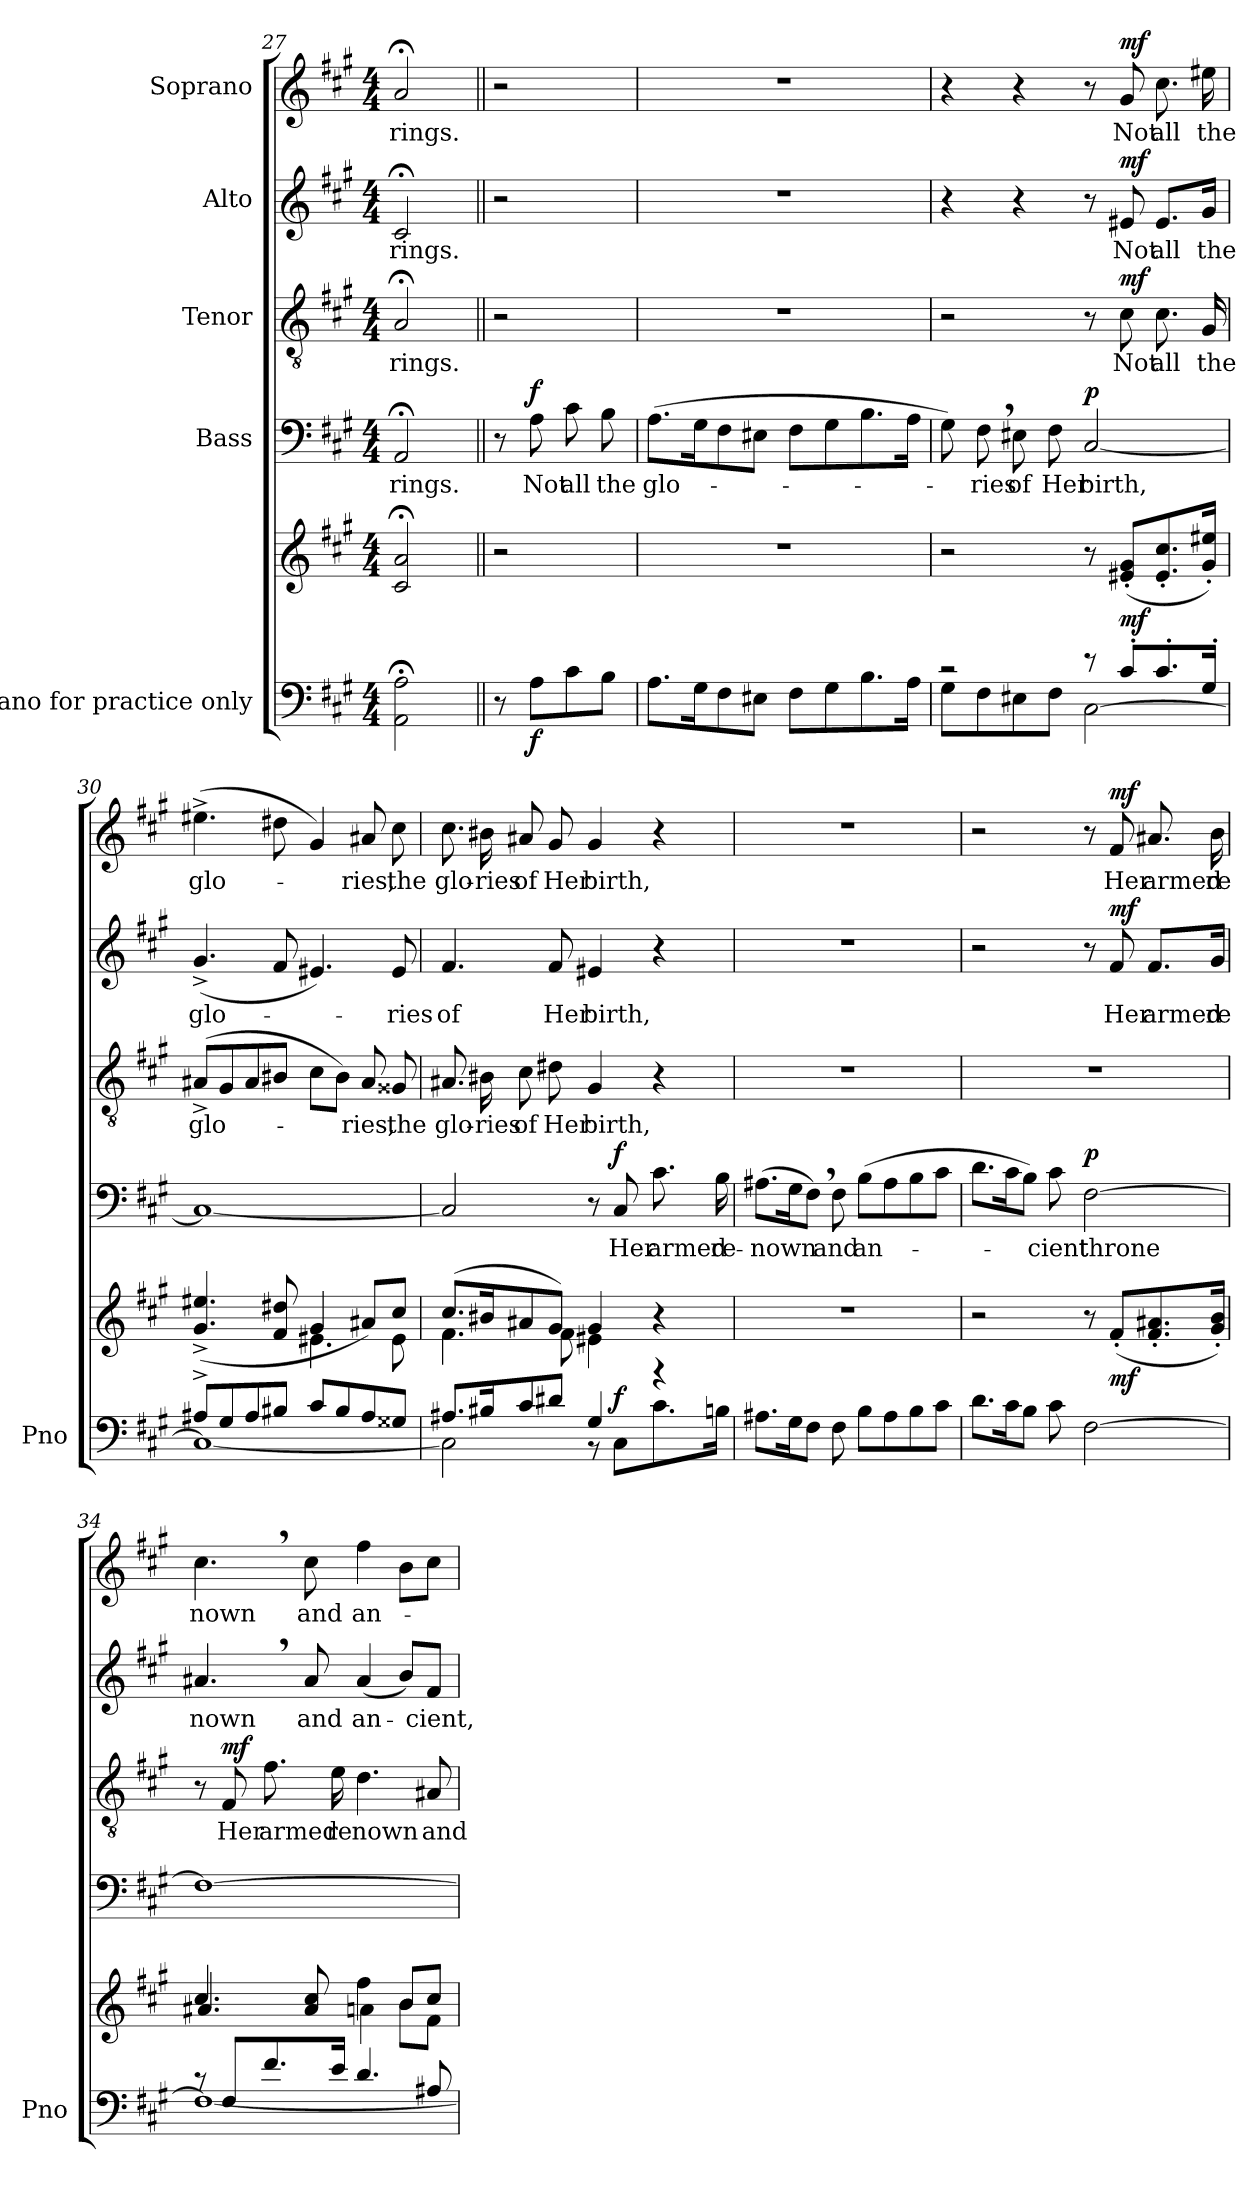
**kern	**kern	**dynam	**kern	**text	**dynam	**kern	**text	**dynam	**kern	**text	**dynam	**kern	**text	**dynam
*part5	*part5	*part5	*part4	*part4	*part4	*part3	*part3	*part3	*part2	*part2	*part2	*part1	*part1	*part1
*staff6	*staff5	*staff5/6	*staff4	*staff4	*staff4	*staff3	*staff3	*staff3	*staff2	*staff2	*staff2	*staff1	*staff1	*staff1
*I"Piano for practice only	*	*	*I"Bass	*	*	*I"Tenor	*	*	*I"Alto	*	*	*I"Soprano	*	*
*I'Pno	*	*	*	*	*	*	*	*	*	*	*	*	*	*
*clefF4	*clefG2	*	*clefF4	*	*	*clefGv2	*	*	*clefG2	*	*	*clefG2	*	*
*k[f#c#g#]	*k[f#c#g#]	*	*k[f#c#g#]	*	*	*k[f#c#g#]	*	*	*k[f#c#g#]	*	*	*k[f#c#g#]	*	*
*M4/4	*M4/4	*	*M4/4	*	*	*M4/4	*	*	*M4/4	*	*	*M4/4	*	*
=27	=27	=27	=27	=27	=27	=27	=27	=27	=27	=27	=27	=27	=27	=27
2AA\;< 2A\;<	2c#/;< 2a/;<	.	2AA;</	rings.	.	2A;</	rings.	.	2c#;</	rings.	.	2a;</	rings.	.
=27X1||	=27X1||	=27X1||	=27X1||	=27X1||	=27X1||	=27X1||	=27X1||	=27X1||	=27X1||	=27X1||	=27X1||	=27X1||	=27X1||	=27X1||
8r	2r	.	8r	.	.	2r	.	.	2r	.	.	2r	.	.
!	!	!LO:DY:b=2	!	!	!LO:DY:a	!	!	!	!	!	!	!	!	!
8A\L	.	f	8A\	Not	f	.	.	.	.	.	.	.	.	.
8c#\	.	.	8c#\	all	.	.	.	.	.	.	.	.	.	.
8B\J	.	.	8B\	the	.	.	.	.	.	.	.	.	.	.
=28	=28	=28	=28	=28	=28	=28	=28	=28	=28	=28	=28	=28	=28	=28
8.A\L	1r	.	(8.A\L	glo-	.	1r	.	.	1r	.	.	1r	.	.
16G#\K	.	.	16G#\K	.	.	.	.	.	.	.	.	.	.	.
8F#\	.	.	8F#\	.	.	.	.	.	.	.	.	.	.	.
8E#X\J	.	.	8E#X\J	.	.	.	.	.	.	.	.	.	.	.
8F#\L	.	.	8F#\L	.	.	.	.	.	.	.	.	.	.	.
8G#\	.	.	8G#\	.	.	.	.	.	.	.	.	.	.	.
8.B\	.	.	8.B\	.	.	.	.	.	.	.	.	.	.	.
16A\Jk	.	.	16A\Jk	.	.	.	.	.	.	.	.	.	.	.
=29	=29	=29	=29	=29	=29	=29	=29	=29	=29	=29	=29	=29	=29	=29
*^	*	*	*	*	*	*	*	*	*	*	*	*	*	*
*	*^	*	*	*	*	*	*	*	*	*	*	*	*	*	*
2r	8G#\L	2ryy	2r	.	8G#\)	.	.	2r	.	.	4r	.	.	4r	.	.
.	8F#\	.	.	.	8F#,\	-ries	.	.	.	.	.	.	.	.	.	.
.	8E#X\	.	.	.	8E#X\	of	.	.	.	.	4r	.	.	4r	.	.
.	8F#\J	.	.	.	8F#\	Her	.	.	.	.	.	.	.	.	.	.
!	!	!	!	!	!	!	!LO:DY:a	!	!	!	!	!	!	!	!	!
8r	2ryy	[2C#\	8r	.	[2C#/	birth,	p	8r	.	.	8r	.	.	8r	.	.
!	!	!	!	!LO:DY:b	!	!	!	!	!	!LO:DY:a	!	!	!LO:DY:a	!	!	!LO:DY:a
8c#'/L	.	.	(>8e#X/' 8g#/'L	mf	.	.	.	8c#\	Not	mf	8e#X/	Not	mf	8g#/	Not	mf
8.c#'/	.	.	8.e#/' 8.cc#/'	.	.	.	.	8.c#\	all	.	8.e#/L	all	.	8.cc#\	all	.
16G#'/Jk	.	.	16g#/' 16ee#X/'Jk)	.	.	.	.	16G#/	the	.	16g#/Jk	the	.	16ee#X\	the	.
*	*v	*v	*	*	*	*	*	*	*	*	*	*	*	*	*	*
=30	=30	=30	=30	=30	=30	=30	=30	=30	=30	=30	=30	=30	=30	=30	=30
*	*	*^	*	*	*	*	*	*	*	*	*	*	*	*	*
*	*	*	*^	*	*	*	*	*	*	*	*	*	*	*	*	*
8A#X^/L	1C#_	(4.g#/^> 4.ee#X/^>	2..ryy	2ryy	.	1C#_	.	.	(8A#X^>/L	glo-	.	(4.g#^>/	-glo-	.	(4.ee#X^\	glo-	.
8G#/	.	.	.	.	.	.	.	.	8G#/	.	.	.	.	.	.	.	.
8A#/	.	.	.	.	.	.	.	.	8A#/	.	.	.	.	.	.	.	.
8B#X/J	.	8f#/ 8dd#X/	.	.	.	.	.	.	8B#X/J	.	.	8f#/	.	.	8dd#X\	.	.
8c#/L	.	4g#/	.	4.e#X\	.	.	.	.	8c#\L	.	.	4.e#X/)	.	.	4g#/)	.	.
8B#/	.	.	.	.	.	.	.	.	8B#\J)	.	.	.	.	.	.	.	.
8A#/	.	8a#X/L)	.	.	.	.	.	.	8A#/	-ries,	.	.	.	.	8a#X/	-ries,	.
8G##X/J	.	8cc#/J	8e#\	8ryy	.	.	.	.	8G##X/	the	.	8e#/	-ries	.	8cc#\	the	.
*	*	*	*v	*v	*	*	*	*	*	*	*	*	*	*	*	*	*
=31	=31	=31	=31	=31	=31	=31	=31	=31	=31	=31	=31	=31	=31	=31	=31	=31
8.A#X/L	2C#\]	(8.cc#/L	4.f#\	.	2C#/]	.	.	8.A#X/	glo-	.	4.f#/	of	.	8.cc#\	glo-	.
16B#X/K	.	16b#X/K	.	.	.	.	.	16B#X\	-ries	.	.	.	.	16b#X\	-ries	.
8c#/	.	8a#X/	.	.	.	.	.	8c#\	of	.	.	.	.	8a#X/	of	.
8d#X/J	.	8g#/J)	8f#\	.	.	.	.	8d#X\	Her	.	8f#/	Her	.	8g#/	Her	.
4G#/	8r	4g#/	4e#X\	.	8r	.	.	4G#/	birth,	.	4e#X/	birth,	.	4g#/	birth,	.
!	!	!	!	!LO:DY:a=2	!	!	!LO:DY:a	!	!	!	!	!	!	!	!	!
.	8C#\L	.	.	f	8C#/	Her	f	.	.	.	.	.	.	.	.	.
4r	8.c#\	4r	4ryy	.	8.c#\	armed	.	4r	.	.	4r	.	.	4r	.	.
.	16Bn\Jk	.	.	.	16B\	re-	.	.	.	.	.	.	.	.	.	.
*v	*v	*	*	*	*	*	*	*	*	*	*	*	*	*	*	*
*	*v	*v	*	*	*	*	*	*	*	*	*	*	*	*	*
=32	=32	=32	=32	=32	=32	=32	=32	=32	=32	=32	=32	=32	=32	=32
8.A#X\L	1r	.	(8.A#X\L	-nown	.	1r	.	.	1r	.	.	1r	.	.
16G#\K	.	.	16G#\K	.	.	.	.	.	.	.	.	.	.	.
8F#\J	.	.	8F#,\J)	.	.	.	.	.	.	.	.	.	.	.
8F#\	.	.	8F#\	and	.	.	.	.	.	.	.	.	.	.
8B\L	.	.	(8B\L	an-	.	.	.	.	.	.	.	.	.	.
8A#\	.	.	8A#\	.	.	.	.	.	.	.	.	.	.	.
8B\	.	.	8B\	.	.	.	.	.	.	.	.	.	.	.
8c#\J	.	.	8c#\J	.	.	.	.	.	.	.	.	.	.	.
=33	=33	=33	=33	=33	=33	=33	=33	=33	=33	=33	=33	=33	=33	=33
*^	*	*	*	*	*	*	*	*	*	*	*	*	*	*
8.d\L	2ryy	2r	.	8.d\L	.	.	1r	.	.	2r	.	.	2r	.	.
16c#\K	.	.	.	16c#\K	.	.	.	.	.	.	.	.	.	.	.
8B\J	.	.	.	8B\J)	.	.	.	.	.	.	.	.	.	.	.
8c#\	.	.	.	8c#\	-cient	.	.	.	.	.	.	.	.	.	.
!	!	!	!	!	!	!LO:DY:a	!	!	!	!	!	!	!	!	!
2ryy	[2F#\	8r	.	[2F#\	throne	p	.	.	.	8r	.	.	8r	.	.
!	!	!	!LO:DY:b	!	!	!	!	!	!	!	!	!LO:DY:a	!	!	!LO:DY:a
.	.	(8f#'/L	mf	.	.	.	.	.	.	8f#/	Her	mf	8f#/	Her	mf
.	.	8.f#/' 8.a#X/'	.	.	.	.	.	.	.	8.f#/L	armed	.	8.a#X/	armed	.
.	.	16g#/' 16b/'Jk)	.	.	.	.	.	.	.	16g#/Jk	re	.	16b\	re	.
=34	=34	=34	=34	=34	=34	=34	=34	=34	=34	=34	=34	=34	=34	=34	=34
*	*	*^	*	*	*	*	*	*	*	*	*	*	*	*	*
*	*	*	*^	*	*	*	*	*	*	*	*	*	*	*	*	*
8r	1F#_	4.cc#/	2.ryy	4.a#X/	.	1F#_	.	.	8r	.	.	4.a#X,/	- nown	.	4.cc#,\	- nown	.
!	!	!	!	!	!	!	!	!	!	!	!LO:DY:a	!	!	!	!	!	!
8F#/L	.	.	.	.	.	.	.	.	8F#/	Her	mf	.	.	.	.	.	.
8.f#/	.	.	.	.	.	.	.	.	8.f#\	armed	.	.	.	.	.	.	.
.	.	8a#/ 8cc#/	.	8ryy	.	.	.	.	.	.	.	8a#/	and	.	8cc#\	and	.
16e/Jk	.	.	.	.	.	.	.	.	16e\	re	.	.	.	.	.	.	.
4.d/	.	4ff#\	.	4an\	.	.	.	.	4.d\	- nown	.	(4a#/	an-	.	4ff#\	an-	.
.	.	8b/L	8b\L	4ryy	.	.	.	.	.	.	.	8b/L)	.	.	8b\L	.	.
8A#X/	.	8cc#/J	8f#\J	.	.	.	.	.	8A#X/	and	.	8f#/J	-cient,	.	8cc#\J	.	.
*v	*v	*	*	*	*	*	*	*	*	*	*	*	*	*	*	*	*
*	*v	*v	*v	*	*	*	*	*	*	*	*	*	*	*	*	*
=	=	=	=	=	=	=	=	=	=	=	=	=	=	=
*-	*-	*-	*-	*-	*-	*-	*-	*-	*-	*-	*-	*-	*-	*-
